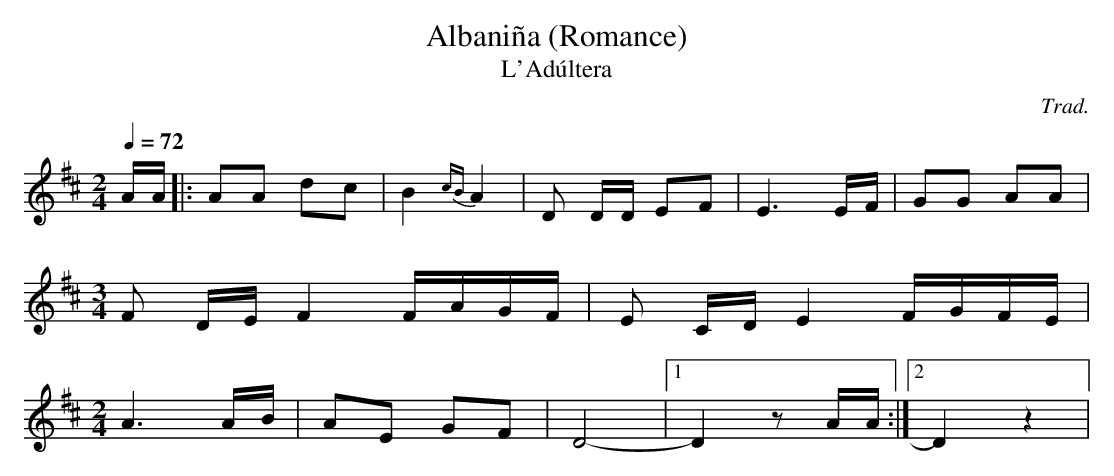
X:1
T:Albaniña (Romance)
T:L'Adúltera
C:Trad.
M:2/4
L:1/8
Q:1/4=72
K:D
A/A/|: AA dc|B2{cB} A2|D D/D/ EF|E3 E/F/|GG AA|
[M:3/4] F D/E/ F2 F/A/G/F/|E C/D/ E2 F/G/F/E/|
[M:2/4] A3 A/B/|AE GF|D4-|1 D2 z A/A/ :|2 D2 z2|
